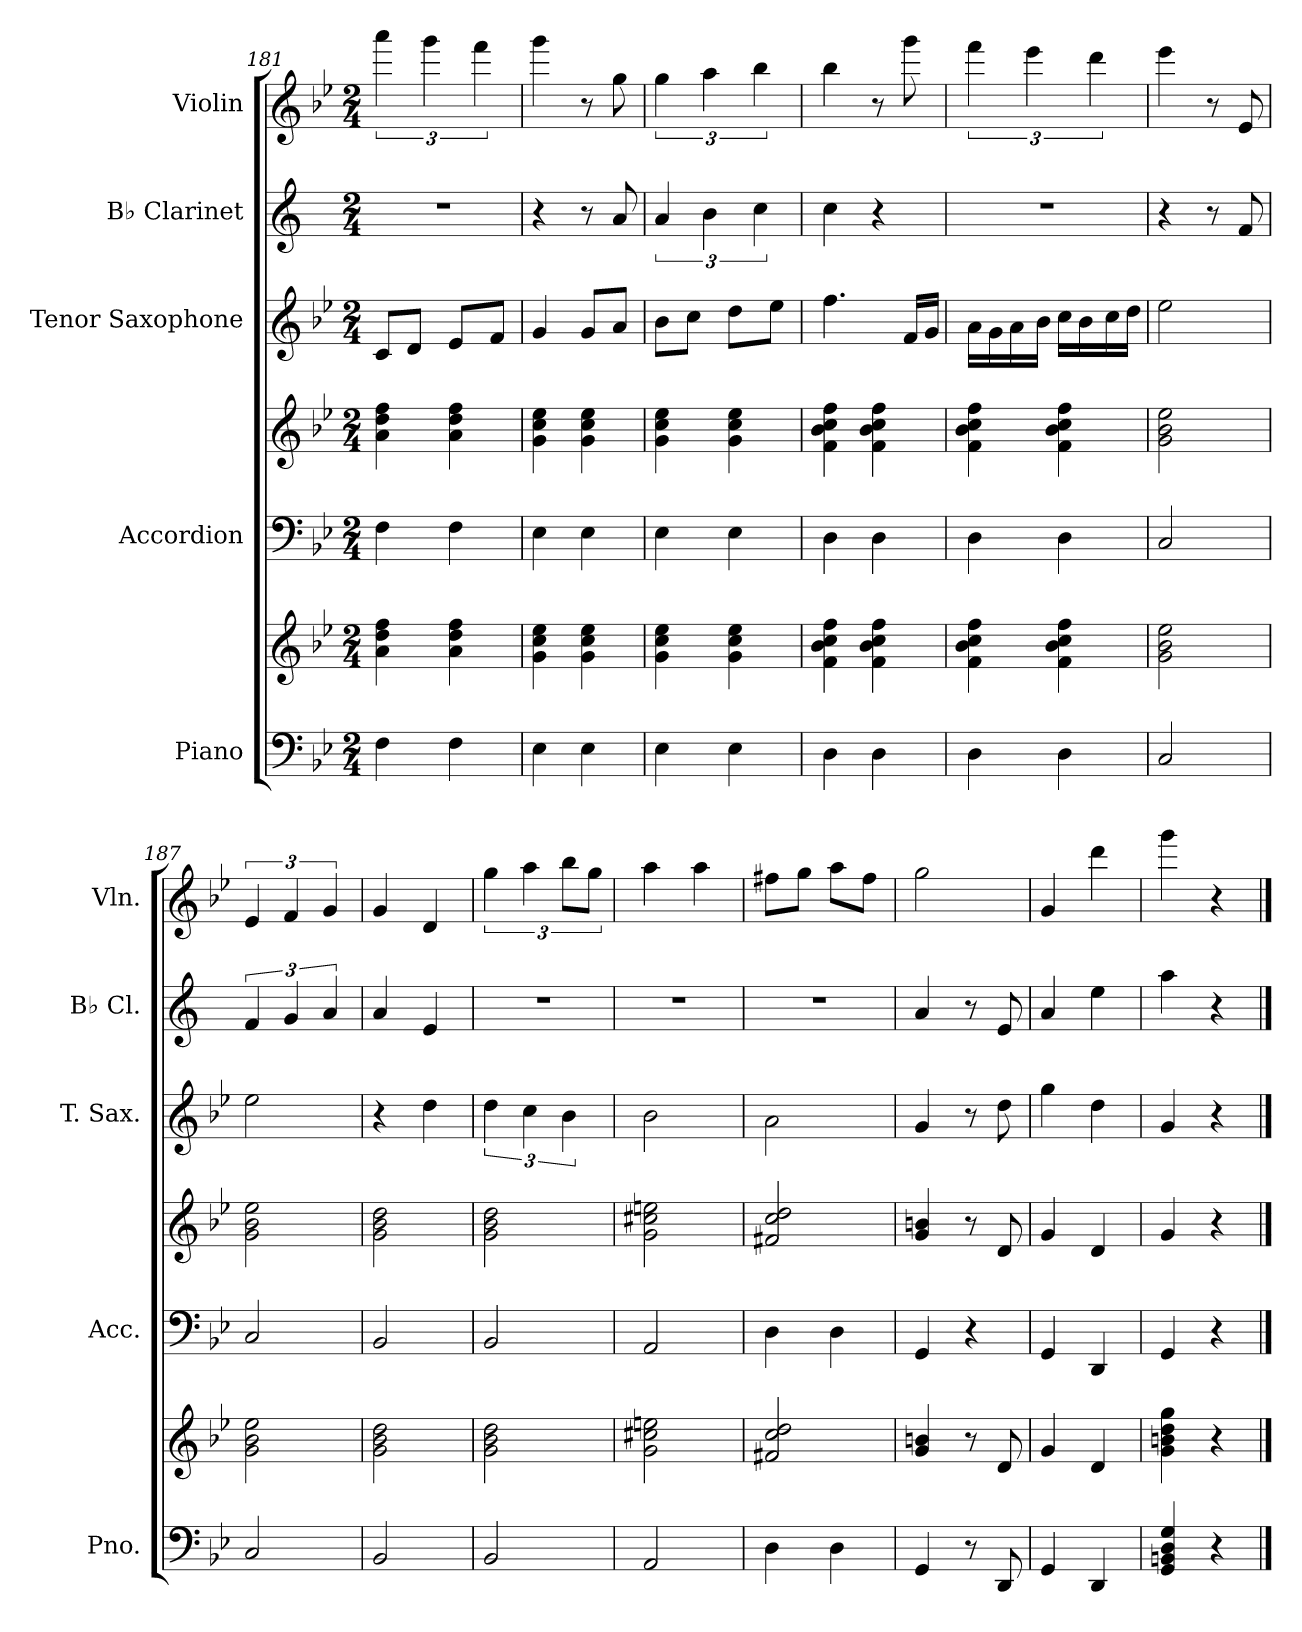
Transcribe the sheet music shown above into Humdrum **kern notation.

**kern	**kern	**kern	**kern	**kern	**kern	**kern
*part5	*part5	*part4	*part4	*part3	*part2	*part1
*staff7	*staff6	*staff5	*staff4	*staff3	*staff2	*staff1
*I"Piano	*	*I"Accordion	*	*I"Tenor Saxophone	*I"B♭ Clarinet	*I"Violin
*I'Pno.	*	*I'Acc.	*	*I'T. Sax.	*I'B♭ Cl.	*I'Vln.
*clefF4	*clefG2	*clefF4	*clefG2	*clefG2	*clefG2	*clefG2
*	*	*	*	*ITrd8c14	*ITrd1c2	*
*k[b-e-]	*k[b-e-]	*k[b-e-]	*k[b-e-]	*k[b-e-]	*k[b-e-]	*k[b-e-]
*B-:	*B-:	*B-:	*B-:	*B-:	*B-:	*B-:
*M2/4	*M2/4	*M2/4	*M2/4	*M2/4	*M2/4	*M2/4
=181	=181	=181	=181	=181	=181	=181
4F\	4a\ 4dd\ 4ff\	4F\	4a\ 4dd\ 4ff\	8C/L	2r	6aaa\
.	.	.	.	8D/J	.	.
.	.	.	.	.	.	6ggg\
4F\	4a\ 4dd\ 4ff\	4F\	4a\ 4dd\ 4ff\	8E-/L	.	.
.	.	.	.	.	.	6fff\
.	.	.	.	8F/J	.	.
=182	=182	=182	=182	=182	=182	=182
4E-\	4g\ 4cc\ 4ee-\	4E-\	4g\ 4cc\ 4ee-\	4G/	4r	4ggg\
4E-\	4g\ 4cc\ 4ee-\	4E-\	4g\ 4cc\ 4ee-\	8G/L	8r	8r
.	.	.	.	8A/J	8g/	8gg\
=183	=183	=183	=183	=183	=183	=183
4E-\	4g\ 4cc\ 4ee-\	4E-\	4g\ 4cc\ 4ee-\	8B-\L	6g/	6gg\
.	.	.	.	8c\J	.	.
.	.	.	.	.	6a\	6aa\
4E-\	4g\ 4cc\ 4ee-\	4E-\	4g\ 4cc\ 4ee-\	8d\L	.	.
.	.	.	.	.	6b-\	6bb-\
.	.	.	.	8e-\J	.	.
=184	=184	=184	=184	=184	=184	=184
4D\	4f\ 4b-\ 4cc\ 4ff\	4D\	4f\ 4b-\ 4cc\ 4ff\	4.f\	4b-\	4bb-\
4D\	4f\ 4b-\ 4cc\ 4ff\	4D\	4f\ 4b-\ 4cc\ 4ff\	.	4r	8r
.	.	.	.	16F/LL	.	8ggg\
.	.	.	.	16G/JJ	.	.
=185	=185	=185	=185	=185	=185	=185
4D\	4f\ 4b-\ 4cc\ 4ff\	4D\	4f\ 4b-\ 4cc\ 4ff\	16A\LL	2r	6fff\
.	.	.	.	16G\	.	.
.	.	.	.	16A\	.	.
.	.	.	.	.	.	6eee-\
.	.	.	.	16B-\JJ	.	.
4D\	4f\ 4b-\ 4cc\ 4ff\	4D\	4f\ 4b-\ 4cc\ 4ff\	16c\LL	.	.
.	.	.	.	16B-\	.	.
.	.	.	.	.	.	6ddd\
.	.	.	.	16c\	.	.
.	.	.	.	16d\JJ	.	.
!!LO:PB:g=z
=186	=186	=186	=186	=186	=186	=186
2C/	2g\ 2b-\ 2ee-\	2C/	2g\ 2b-\ 2ee-\	2e-\	4r	4eee-\
.	.	.	.	.	8r	8r
.	.	.	.	.	8e-/	8e-/
=187	=187	=187	=187	=187	=187	=187
2C/	2g\ 2b-\ 2ee-\	2C/	2g\ 2b-\ 2ee-\	2e-\	6e-/	6e-/
.	.	.	.	.	6f/	6f/
.	.	.	.	.	6g/	6g/
=188	=188	=188	=188	=188	=188	=188
2BB-/	2g\ 2b-\ 2dd\	2BB-/	2g\ 2b-\ 2dd\	4r	4g/	4g/
.	.	.	.	4d\	4d/	4d/
=189	=189	=189	=189	=189	=189	=189
2BB-/	2g\ 2b-\ 2dd\	2BB-/	2g\ 2b-\ 2dd\	6d\	2r	6gg\
.	.	.	.	6c\	.	6aa\
.	.	.	.	6B-\	.	12bb-\L
.	.	.	.	.	.	12gg\J
=190	=190	=190	=190	=190	=190	=190
2AA/	2g\ 2cc#X\ 2een\	2AA/	2g\ 2cc#X\ 2een\	2B-\	2r	4aa\
.	.	.	.	.	.	4aa\
=191	=191	=191	=191	=191	=191	=191
4D\	2f#X/ 2cc/ 2dd/	4D\	2f#X/ 2cc/ 2dd/	2A\	2r	8ff#X\L
.	.	.	.	.	.	8gg\J
4D\	.	4D\	.	.	.	8aa\L
.	.	.	.	.	.	8ff#\J
=192	=192	=192	=192	=192	=192	=192
4GG/	4g/ 4bn/	4GG/	4g/ 4bn/	4G/	4g/	2gg\
8r	8r	4r	8r	8r	8r	.
8DD/	8d/	.	8d/	8d\	8d/	.
=193	=193	=193	=193	=193	=193	=193
4GG/	4g/	4GG/	4g/	4g\	4g/	4g/
4DD/	4d/	4DD/	4d/	4d\	4dd\	4ddd\
=194	=194	=194	=194	=194	=194	=194
4GG/ 4BBn/ 4D/ 4G/	4g\ 4bn\ 4dd\ 4gg\	4GG/	4g/	4G/	4gg\	4ggg\
4r	4r	4r	4r	4r	4r	4r
==	==	==	==	==	==	==
*-	*-	*-	*-	*-	*-	*-
